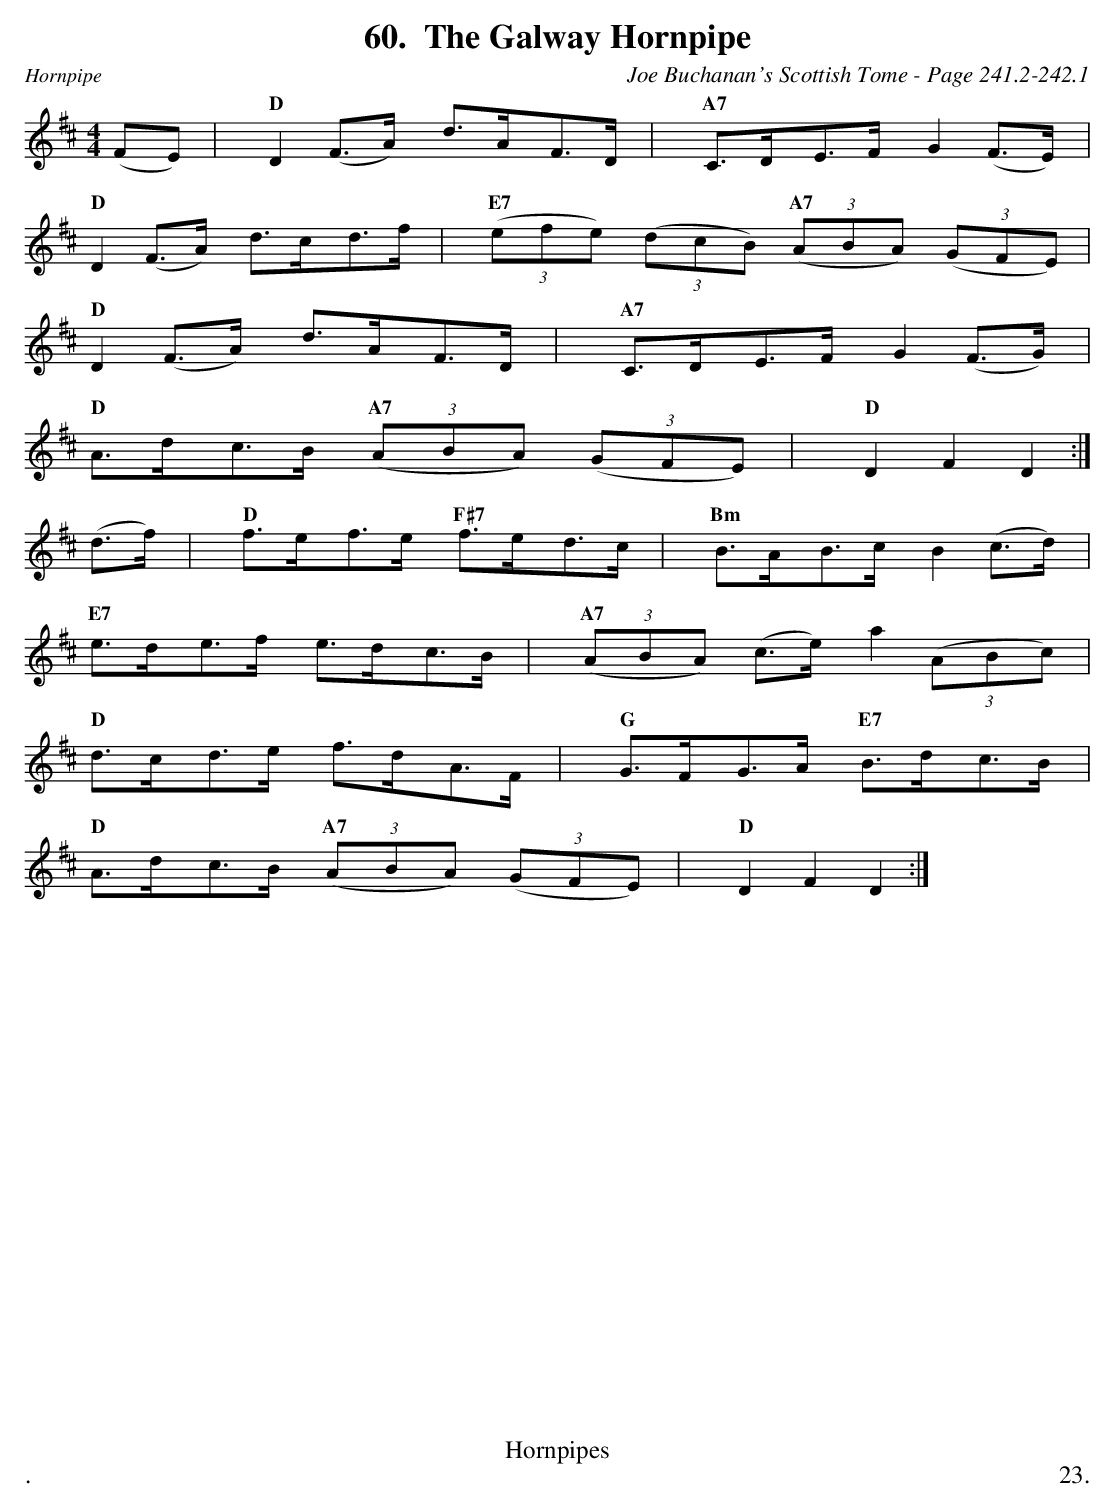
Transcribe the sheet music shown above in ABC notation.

X:1
T:Galway Hornpipe, The
C:Joe Buchanan's Scottish Tome - Page 241.2-242.1
L:1/8
M:4/4
K:D
(FE) | "D"D2 (F>A)  d>AF>D   | "A7"C>DE>F    G2 (F>E) |
"D"D2(F>A) d>cd>f | "E7"((3efe) ((3dcB) "A7"((3ABA) ((3GFE) |
"D"D2 (F>A)  d>AF>D   | "A7"C>DE>F    G2 (F>G) |
"D"A>dc>B "A7"((3ABA) ((3GFE) | "D"D2 F2 D2 :|
(d>f)  | "D"f>ef>e "F#7"f>ed>c | "Bm"B>AB>c B2 (c>d) |
"E7"e>de>f e>dc>B | "A7"((3ABA) (c>e) a2 ((3ABc) |
"D"d>cd>e f>dA>F | "G"G>FG>A "E7"B>dc>B |
"D"A>dc>B "A7"((3ABA) ((3GFE) | "D"D2 F2 D2 :|
